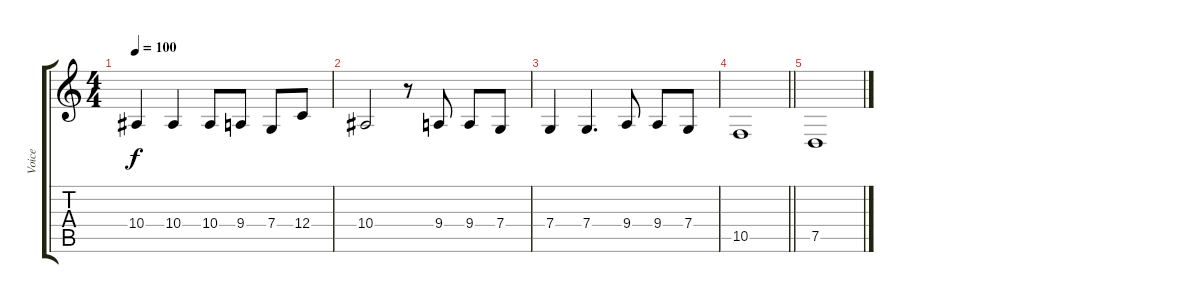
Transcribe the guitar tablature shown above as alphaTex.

\track ("Voice" "Voice") {instrument lead2sawtooth}
\staff {score tabs}
\tuning (D4 A3 F3 C3 G2 D2) {hide}
\ts (4 4)
\tempo 100
\clef g2
\ks c
10.4.4{dy f} 10.4.4 10.4.8 9.4.8 7.4.8 12.4.8 |
10.4.2 r.8 9.4.8 9.4.8 7.4.8 |
7.4.4 7.4.4{d} 9.4.8 9.4.8 7.4.8 |
\barLineRight lightlight
10.5.1 |
7.5.1
